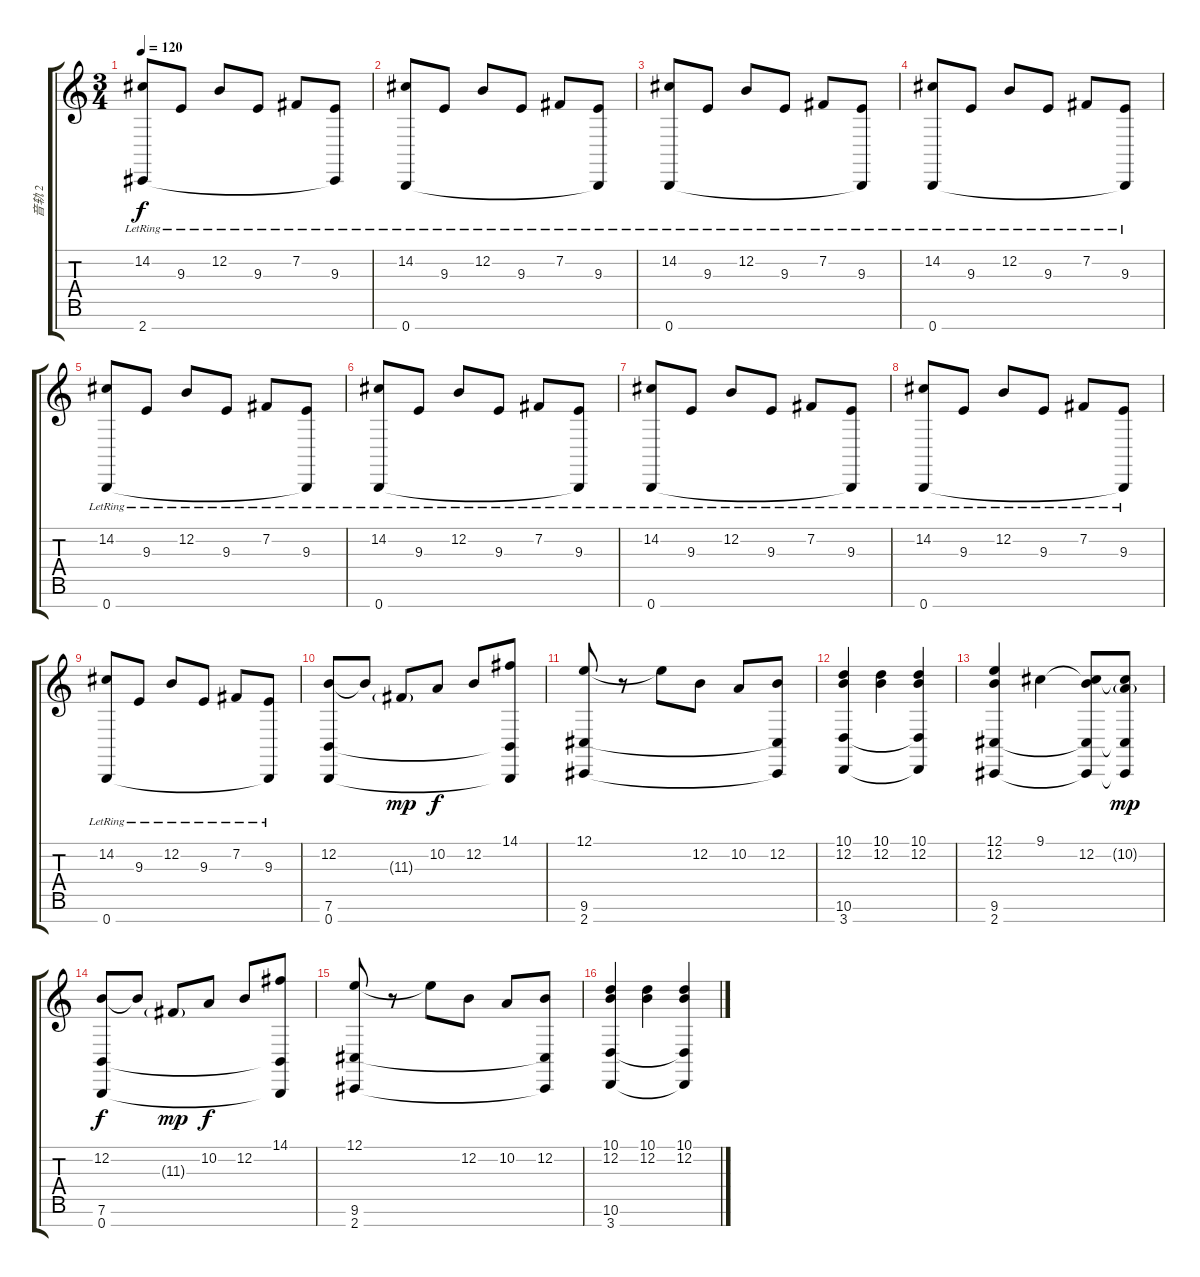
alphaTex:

\track ("音轨 2" "音轨 2") {instrument acousticgrandpiano}
\staff {score tabs}
\tuning (E4 B3 G3 D3 A2 E2 B1) {hide}
\ts (3 4)
\tempo 120
\clef g2
\ks c
(14.2{lr} 2.7).8{dy f} 9.3{lr}.8 12.2{lr}.8 9.3{lr}.8 7.2{lr}.8 (9.3{lr} 2.7{t}).8 |
(14.2{lr} 0.7).8 9.3{lr}.8 12.2{lr}.8 9.3{lr}.8 7.2{lr}.8 (9.3{lr} 0.7{t}).8 |
(14.2{lr} 0.7).8 9.3{lr}.8 12.2{lr}.8 9.3{lr}.8 7.2{lr}.8 (9.3{lr} 0.7{t}).8 |
(14.2{lr} 0.7).8 9.3{lr}.8 12.2{lr}.8 9.3{lr}.8 7.2{lr}.8 (9.3{lr} 0.7{t}).8 |
(14.2{lr} 0.7).8 9.3{lr}.8 12.2{lr}.8 9.3{lr}.8 7.2{lr}.8 (9.3{lr} 0.7{t}).8 |
(14.2{lr} 0.7).8 9.3{lr}.8 12.2{lr}.8 9.3{lr}.8 7.2{lr}.8 (9.3{lr} 0.7{t}).8 |
(14.2{lr} 0.7).8 9.3{lr}.8 12.2{lr}.8 9.3{lr}.8 7.2{lr}.8 (9.3{lr} 0.7{t}).8 |
(14.2{lr} 0.7).8 9.3{lr}.8 12.2{lr}.8 9.3{lr}.8 7.2{lr}.8 (9.3{lr} 0.7{t}).8 |
(14.2{lr} 0.7).8 9.3{lr}.8 12.2{lr}.8 9.3{lr}.8 7.2{lr}.8 (9.3{lr} 0.7{t}).8 |
(12.2 7.6 0.7).8 12.2{t}.8 11.3{g}.8{dy mp} 10.2.8{dy f} 12.2.8 (14.1 7.6{t} 0.7{t}).8 |
(12.1 9.6 2.7).8 r.8 12.1{t}.8 12.2.8 10.2.8 (12.2 9.6{t} 2.7{t}).8 |
(10.1 12.2 10.6 3.7).4 (10.1 12.2).4 (10.1 12.2 10.6{t} 3.7{t}).4 |
(12.1 12.2 9.6 2.7).4 9.1.4 (9.1{t} 12.2 9.6{t} 2.7{t}).8 (9.1{t} 10.2{g} 9.6{t} 2.7{t}).8{dy mp} |
(12.2 7.6 0.7).8{dy f} 12.2{t}.8 11.3{g}.8{dy mp} 10.2.8{dy f} 12.2.8 (14.1 7.6{t} 0.7{t}).8 |
(12.1 9.6 2.7).8 r.8 12.1{t}.8 12.2.8 10.2.8 (12.2 9.6{t} 2.7{t}).8 |
(10.1 12.2 10.6 3.7).4 (10.1 12.2).4 (10.1 12.2 10.6{t} 3.7{t}).4
